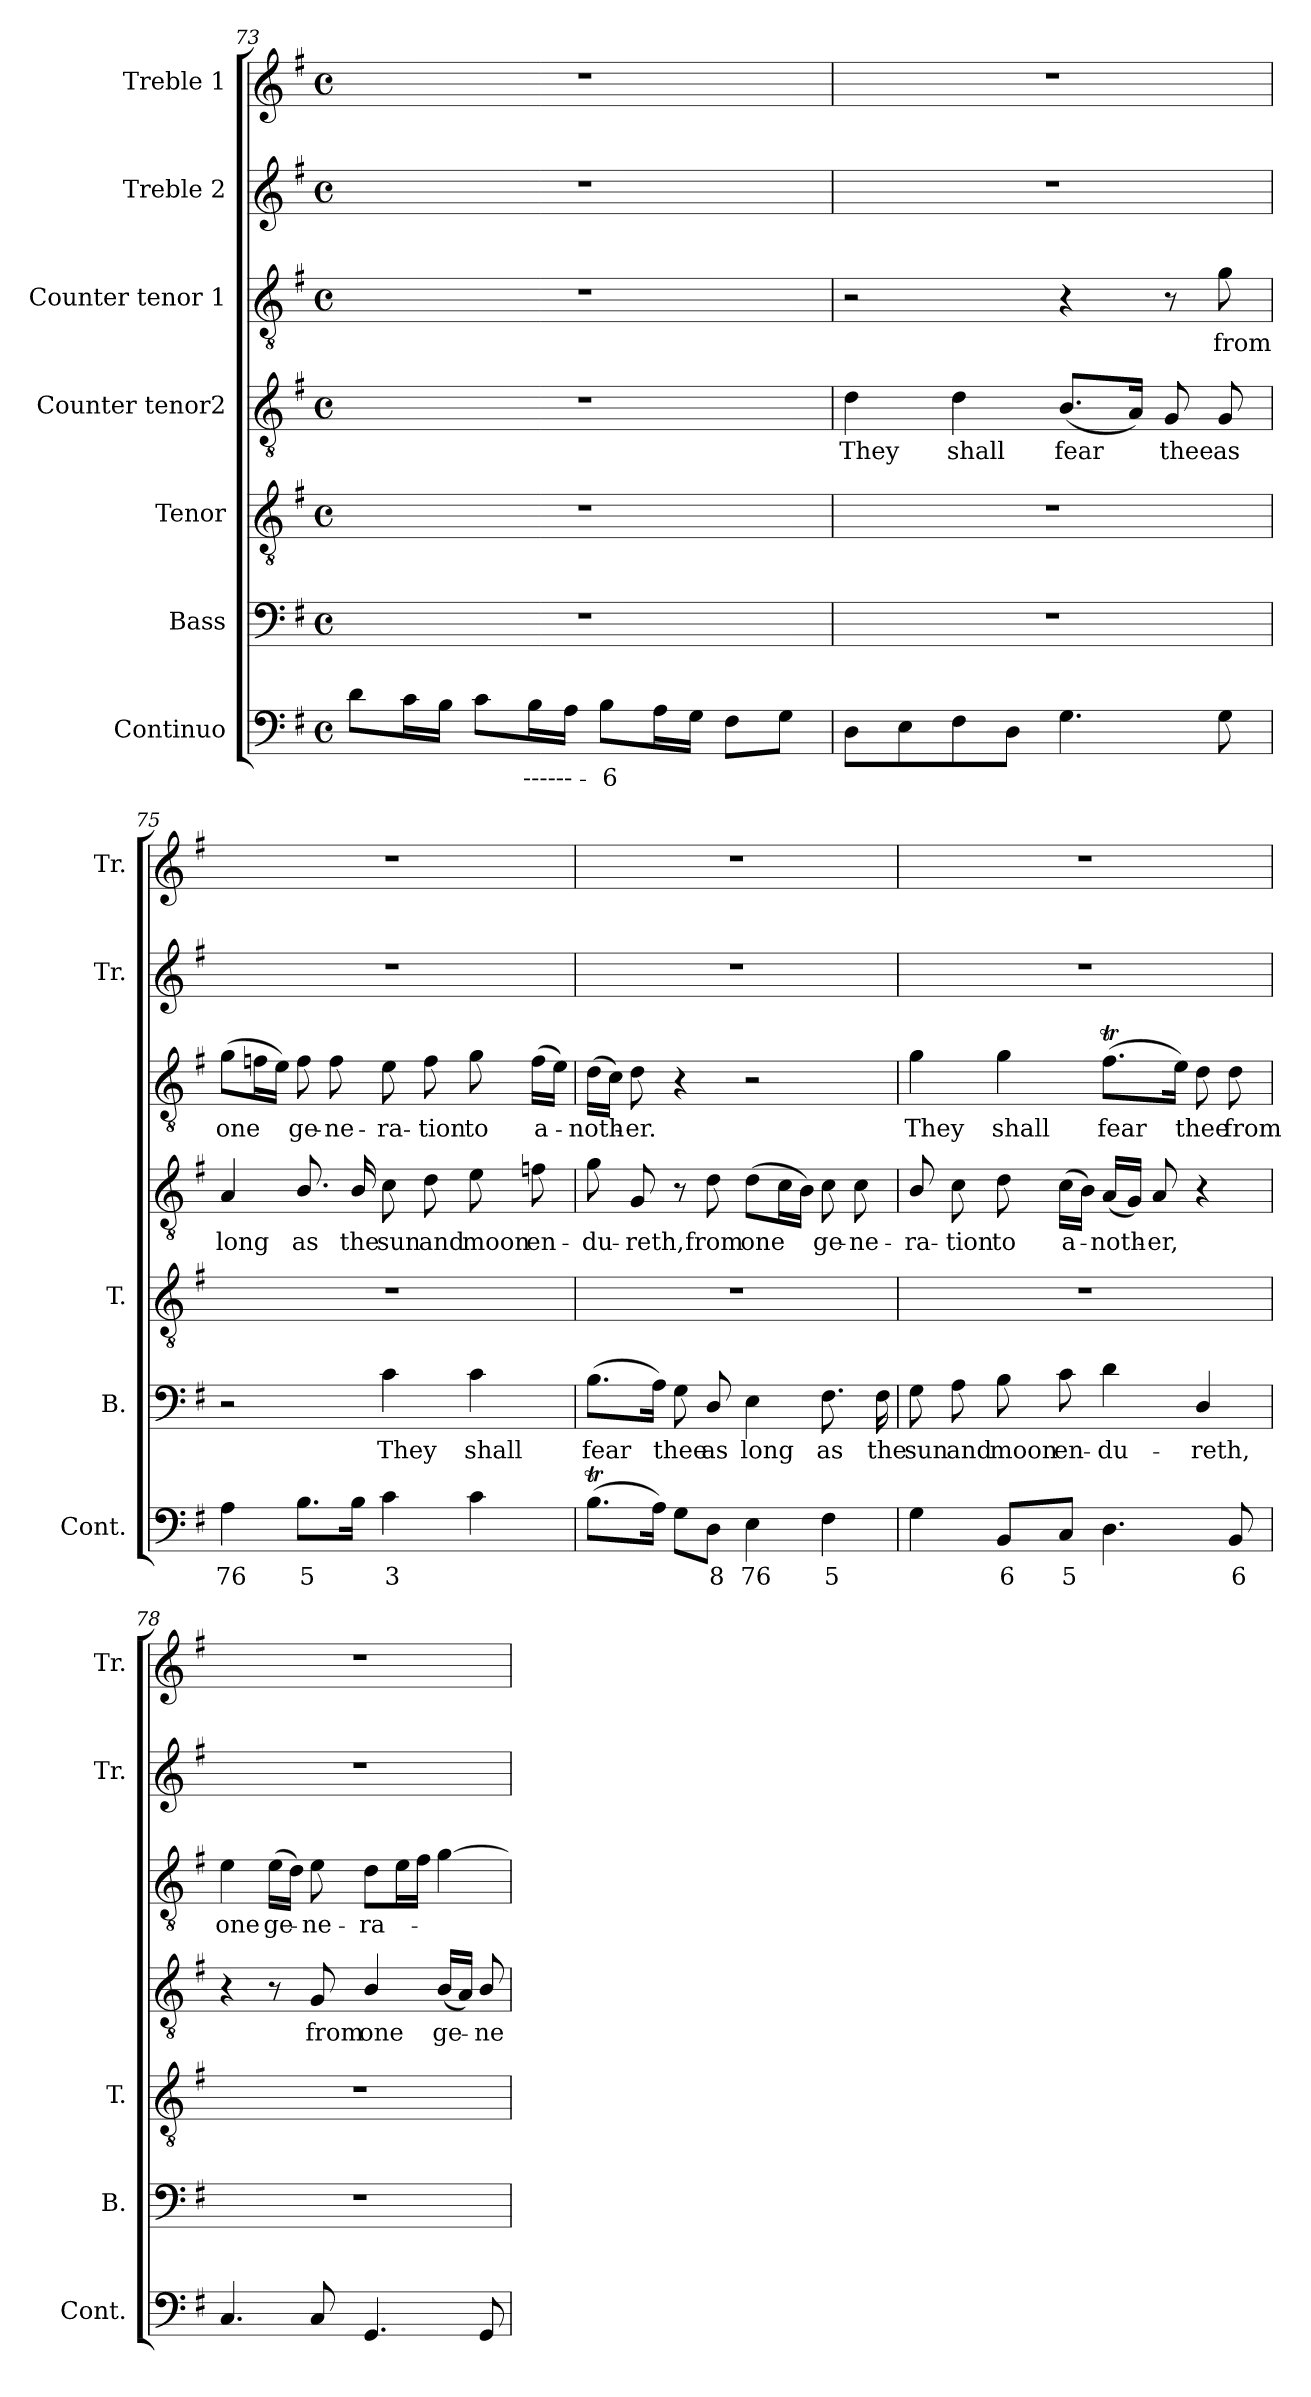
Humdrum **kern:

**kern	**text	**kern	**text	**kern	**kern	**text	**kern	**text	**kern	**kern
*part7	*part7	*part6	*part6	*part5	*part4	*part4	*part3	*part3	*part2	*part1
*staff7	*staff7	*staff6	*staff6	*staff5	*staff4	*staff4	*staff3	*staff3	*staff2	*staff1
*I"Continuo	*	*I"Bass	*	*I"Tenor	*I"Counter tenor2	*	*I"Counter tenor 1	*	*I"Treble 2	*I"Treble 1
*I'Cont.	*	*I'B.	*	*I'T.	*	*	*	*	*I'Tr.	*I'Tr.
*clefF4	*	*clefF4	*	*clefGv2	*clefGv2	*	*clefGv2	*	*clefG2	*clefG2
*	*	*	*	*ITrd7c12	*ITrd7c12	*	*ITrd7c12	*	*	*
*k[f#]	*	*k[f#]	*	*k[f#]	*k[f#]	*	*k[f#]	*	*k[f#]	*k[f#]
*G:	*	*G:	*	*G:	*G:	*	*G:	*	*G:	*G:
*M4/4	*	*M4/4	*	*M4/4	*M4/4	*	*M4/4	*	*M4/4	*M4/4
*met(c)	*	*met(c)	*	*met(c)	*met(c)	*	*met(c)	*	*met(c)	*met(c)
=73	=73	=73	=73	=73	=73	=73	=73	=73	=73	=73
8di\L	.	1r	.	1r	1r	.	1r	.	1r	1r
16ci\L	.	.	.	.	.	.	.	.	.	.
16Bi\JJ	.	.	.	.	.	.	.	.	.	.
8ci\L	.	.	.	.	.	.	.	.	.	.
!	!LO:LY:b:color=#000000	!	!	!	!	!	!	!	!	!
16Bi\L	---------	.	.	.	.	.	.	.	.	.
16Ai\JJ	.	.	.	.	.	.	.	.	.	.
!	!LO:LY:b:color=#000000	!	!	!	!	!	!	!	!	!
8Bi\L	6	.	.	.	.	.	.	.	.	.
16Ai\L	.	.	.	.	.	.	.	.	.	.
16Gi\JJ	.	.	.	.	.	.	.	.	.	.
8F#i\L	.	.	.	.	.	.	.	.	.	.
8Gi\J	.	.	.	.	.	.	.	.	.	.
=74	=74	=74	=74	=74	=74	=74	=74	=74	=74	=74
!	!	!	!	!	!	!LO:LY:b:color=#000000	!	!	!	!
8Di\L	.	1r	.	1r	4Di\	They	2r	.	1r	1r
8Ei\	.	.	.	.	.	.	.	.	.	.
!	!	!	!	!	!	!LO:LY:b:color=#000000	!	!	!	!
8F#i\	.	.	.	.	4Di\	shall	.	.	.	.
8Di\J	.	.	.	.	.	.	.	.	.	.
!	!	!	!	!	!	!LO:LY:b:color=#000000	!	!	!	!
4.Gi\	.	.	.	.	(8.BBi/L	fear	4r	.	.	.
.	.	.	.	.	16AAi/Jk)	.	.	.	.	.
!	!	!	!	!	!	!LO:LY:b:color=#000000	!	!	!	!
.	.	.	.	.	8GGi/	thee	8r	.	.	.
!	!	!	!	!	!	!LO:LY:b:color=#000000	!	!	!	!
!	!	!	!	!	!	!	!	!LO:LY:b:color=#000000	!	!
8Gi\	.	.	.	.	8GGi/	as	8Gi\	from	.	.
=75	=75	=75	=75	=75	=75	=75	=75	=75	=75	=75
!	!LO:LY:b:color=#000000	!	!	!	!	!	!	!	!	!
!	!	!	!	!	!	!LO:LY:b:color=#000000	!	!	!	!
!	!	!	!	!	!	!	!	!LO:LY:b:color=#000000	!	!
4Ai\	76	2r	.	1r	4AAi/	long	(8Gi\L	one	1r	1r
.	.	.	.	.	.	.	16Fni\L	.	.	.
.	.	.	.	.	.	.	16Ei\JJ)	.	.	.
!	!LO:LY:b:color=#000000	!	!	!	!	!	!	!	!	!
!	!	!	!	!	!	!LO:LY:b:color=#000000	!	!	!	!
!	!	!	!	!	!	!	!	!LO:LY:b:color=#000000	!	!
8.Bi\L	5	.	.	.	8.BBi/	as	8Fi\	ge-	.	.
!	!	!	!	!	!	!	!	!LO:LY:b:color=#000000	!	!
.	.	.	.	.	.	.	8Fi\	-ne-	.	.
!	!	!	!	!	!	!LO:LY:b:color=#000000	!	!	!	!
16Bi\Jk	.	.	.	.	16BBi/	the	.	.	.	.
!	!LO:LY:b:color=#000000	!	!	!	!	!	!	!	!	!
!	!	!	!LO:LY:b:color=#000000	!	!	!	!	!	!	!
!	!	!	!	!	!	!LO:LY:b:color=#000000	!	!	!	!
!	!	!	!	!	!	!	!	!LO:LY:b:color=#000000	!	!
4ci\	3	4ci\	They	.	8Ci\	sun	8Ei\	-ra-	.	.
!	!	!	!	!	!	!LO:LY:b:color=#000000	!	!	!	!
!	!	!	!	!	!	!	!	!LO:LY:b:color=#000000	!	!
.	.	.	.	.	8Di\	and	8Fi\	-tion	.	.
!	!	!	!LO:LY:b:color=#000000	!	!	!	!	!	!	!
!	!	!	!	!	!	!LO:LY:b:color=#000000	!	!	!	!
!	!	!	!	!	!	!	!	!LO:LY:b:color=#000000	!	!
4ci\	.	4ci\	shall	.	8Ei\	moon	8Gi\	to	.	.
!	!	!	!	!	!	!LO:LY:b:color=#000000	!	!	!	!
!	!	!	!	!	!	!	!	!LO:LY:b:color=#000000	!	!
.	.	.	.	.	8Fni\	en-	(16Fi\LL	a-	.	.
.	.	.	.	.	.	.	16Ei\JJ)	.	.	.
!!LO:PB:g=z
=76	=76	=76	=76	=76	=76	=76	=76	=76	=76	=76
!	!	!	!LO:LY:b:color=#000000	!	!	!	!	!	!	!
!	!	!	!	!	!	!LO:LY:b:color=#000000	!	!	!	!
!	!	!	!	!	!	!	!	!LO:LY:b:color=#000000	!	!
(8.Bti\L	.	(8.Bi\L	fear	1r	8Gi\	-du-	(16Di\LL	-noth-	1r	1r
.	.	.	.	.	.	.	16Ci\JJ)	.	.	.
!	!	!	!	!	!	!LO:LY:b:color=#000000	!	!	!	!
!	!	!	!	!	!	!	!	!LO:LY:b:color=#000000	!	!
.	.	.	.	.	8GGi/	-reth,	8Di\	-er.	.	.
16Ai\Jk)	.	16Ai\Jk)	.	.	.	.	.	.	.	.
!	!	!	!LO:LY:b:color=#000000	!	!	!	!	!	!	!
8Gi\L	.	8Gi\	thee	.	8r	.	4r	.	.	.
!	!LO:LY:b:color=#000000	!	!	!	!	!	!	!	!	!
!	!	!	!LO:LY:b:color=#000000	!	!	!	!	!	!	!
!	!	!	!	!	!	!LO:LY:b:color=#000000	!	!	!	!
8Di\J	8	8Di/	as	.	8Di\	from	.	.	.	.
!	!LO:LY:b:color=#000000	!	!	!	!	!	!	!	!	!
!	!	!	!LO:LY:b:color=#000000	!	!	!	!	!	!	!
!	!	!	!	!	!	!LO:LY:b:color=#000000	!	!	!	!
4Ei\	76	4Ei\	long	.	(8Di\L	one	2r	.	.	.
.	.	.	.	.	16Ci\L	.	.	.	.	.
.	.	.	.	.	16BBi\JJ)	.	.	.	.	.
!	!LO:LY:b:color=#000000	!	!	!	!	!	!	!	!	!
!	!	!	!LO:LY:b:color=#000000	!	!	!	!	!	!	!
!	!	!	!	!	!	!LO:LY:b:color=#000000	!	!	!	!
4F#i\	5	8.F#i\	as	.	8Ci\	ge-	.	.	.	.
!	!	!	!	!	!	!LO:LY:b:color=#000000	!	!	!	!
.	.	.	.	.	8Ci\	-ne-	.	.	.	.
!	!	!	!LO:LY:b:color=#000000	!	!	!	!	!	!	!
.	.	16F#i\	the	.	.	.	.	.	.	.
=77	=77	=77	=77	=77	=77	=77	=77	=77	=77	=77
!	!	!	!LO:LY:b:color=#000000	!	!	!	!	!	!	!
!	!	!	!	!	!	!LO:LY:b:color=#000000	!	!	!	!
!	!	!	!	!	!	!	!	!LO:LY:b:color=#000000	!	!
4Gi\	.	8Gi\	sun	1r	8BBi/	-ra-	4Gi\	They	1r	1r
!	!	!	!LO:LY:b:color=#000000	!	!	!	!	!	!	!
!	!	!	!	!	!	!LO:LY:b:color=#000000	!	!	!	!
.	.	8Ai\	and	.	8Ci\	-tion	.	.	.	.
!	!LO:LY:b:color=#000000	!	!	!	!	!	!	!	!	!
!	!	!	!LO:LY:b:color=#000000	!	!	!	!	!	!	!
!	!	!	!	!	!	!LO:LY:b:color=#000000	!	!	!	!
!	!	!	!	!	!	!	!	!LO:LY:b:color=#000000	!	!
8BBi/L	6	8Bi\	moon	.	8Di\	to	4Gi\	shall	.	.
!	!LO:LY:b:color=#000000	!	!	!	!	!	!	!	!	!
!	!	!	!LO:LY:b:color=#000000	!	!	!	!	!	!	!
!	!	!	!	!	!	!LO:LY:b:color=#000000	!	!	!	!
8Ci/J	5	8ci\	en-	.	(16Ci\LL	a-	.	.	.	.
.	.	.	.	.	16BBi\JJ)	.	.	.	.	.
!	!	!	!LO:LY:b:color=#000000	!	!	!	!	!	!	!
!	!	!	!	!	!	!LO:LY:b:color=#000000	!	!	!	!
!	!	!	!	!	!	!	!	!LO:LY:b:color=#000000	!	!
4.Di\	.	4di\	-du-	.	(16AAi/LL	-noth-	(8.F#ti\L	fear	.	.
.	.	.	.	.	16GGi/JJ)	.	.	.	.	.
!	!	!	!	!	!	!LO:LY:b:color=#000000	!	!	!	!
.	.	.	.	.	8AAi/	-er,	.	.	.	.
.	.	.	.	.	.	.	16Ei\Jk)	.	.	.
!	!	!	!LO:LY:b:color=#000000	!	!	!	!	!	!	!
!	!	!	!	!	!	!	!	!LO:LY:b:color=#000000	!	!
.	.	4Di/	-reth,	.	4r	.	8Di\	thee	.	.
!	!LO:LY:b:color=#000000	!	!	!	!	!	!	!	!	!
!	!	!	!	!	!	!	!	!LO:LY:b:color=#000000	!	!
8BBi/	6	.	.	.	.	.	8Di\	from	.	.
=78	=78	=78	=78	=78	=78	=78	=78	=78	=78	=78
!	!	!	!	!	!	!	!	!LO:LY:b:color=#000000	!	!
4.Ci/	.	1r	.	1r	4r	.	4Ei\	one	1r	1r
!	!	!	!	!	!	!	!	!LO:LY:b:color=#000000	!	!
.	.	.	.	.	8r	.	(16Ei\LL	ge-	.	.
.	.	.	.	.	.	.	16Di\JJ)	.	.	.
!	!	!	!	!	!	!LO:LY:b:color=#000000	!	!	!	!
!	!	!	!	!	!	!	!	!LO:LY:b:color=#000000	!	!
8Ci/	.	.	.	.	8GGi/	from	8Ei\	-ne-	.	.
!	!	!	!	!	!	!LO:LY:b:color=#000000	!	!	!	!
!	!	!	!	!	!	!	!	!LO:LY:b:color=#000000	!	!
4.GGi/	.	.	.	.	4BBi/	one	8Di\L	-ra-	.	.
.	.	.	.	.	.	.	16Ei\L	.	.	.
.	.	.	.	.	.	.	16F#i\JJ	.	.	.
!	!	!	!	!	!	!LO:LY:b:color=#000000	!	!	!	!
.	.	.	.	.	(16BBi/LL	ge-	[4Gi\	.	.	.
.	.	.	.	.	16AAi/JJ)	.	.	.	.	.
!	!	!	!	!	!	!LO:LY:b:color=#000000	!	!	!	!
8GGi/	.	.	.	.	8BBi/	-ne-	.	.	.	.
=	=	=	=	=	=	=	=	=	=	=
*-	*-	*-	*-	*-	*-	*-	*-	*-	*-	*-
